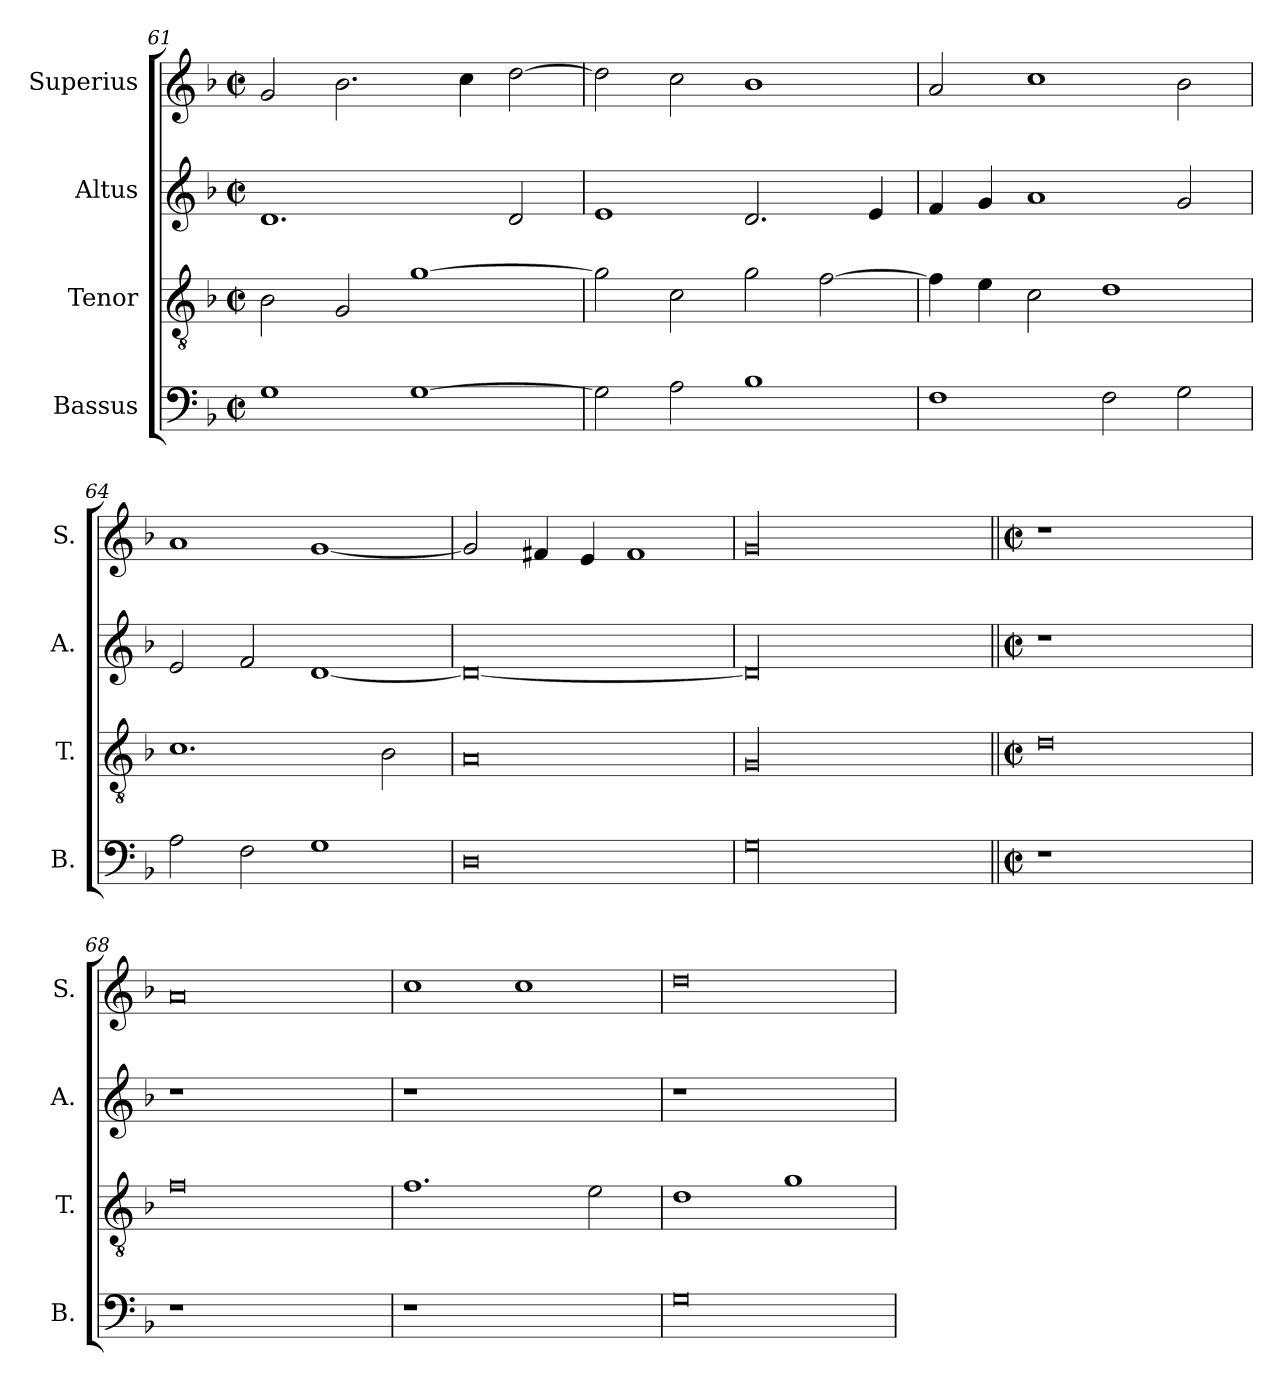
**kern	**kern	**kern	**kern
*part4	*part3	*part2	*part1
*staff4	*staff3	*staff2	*staff1
*I"Bassus	*I"Tenor	*I"Altus	*I"Superius
*I'B.	*I'T.	*I'A.	*I'S.
*clefF4	*clefGv2	*clefG2	*clefG2
*	*ITrd7c12	*	*
*k[b-]	*k[b-]	*k[b-]	*k[b-]
*F:	*F:	*F:	*F:
*M2/2	*M2/2	*M2/2	*M2/2
*met(c|)	*met(c|)	*met(c|)	*met(c|)
=61	=61	=61	=61
1Gi	2BB-i\	1.di	2gi/
.	2GGi/	.	2.b-i\
[>1Gi	[>1Gi	.	.
.	.	.	4cci\
.	.	2di/	[>2ddi\
=62	=62	=62	=62
2Gi\]	2Gi\]	1ei	2ddi\]
2Ai\	2Ci\	.	2cci\
1B-i	2Gi\	2.di/	1b-i
.	[>2Fi\	.	.
.	.	4ei/	.
!!LO:PB:g=z
=63	=63	=63	=63
1Fi	4Fi\]	4fi/	2ai/
.	4Ei\	4gi/	.
.	2Ci\	1ai	1cci
2Fi\	1Di	.	.
2Gi\	.	2gi/	2b-i\
=64	=64	=64	=64
2Ai\	1.Ci	2ei/	1ai
2Fi\	.	2fi/	.
1Gi	.	[<1di	[<1gi
.	2BB-i\	.	.
=65	=65	=65	=65
0Di	0AAi	0di_<	2gi/]
.	.	.	4f#Xi/
.	.	.	4ei/
.	.	.	1f#i
=66	=66	=66	=66
00Gi	00GGi	00di]	00gi
!!LO:LB:g=z
=67||	=67||	=67||	=67||
*M2/2	*M2/2	*M2/2	*M2/2
*met(c|)	*met(c|)	*met(c|)	*met(c|)
!LO:N:vis=1	!	!LO:N:vis=1	!LO:N:vis=1
1r	0Di	1r	1r
1ryy	.	1ryy	1ryy
=68	=68	=68	=68
!LO:N:vis=1	!	!LO:N:vis=1	!
1r	0Fi	1r	0ai
1ryy	.	1ryy	.
=69	=69	=69	=69
!LO:N:vis=1	!	!LO:N:vis=1	!
1r	1.Fi	1r	1cci
1ryy	.	1ryy	1cci
.	2Ei\	.	.
=70	=70	=70	=70
!	!	!LO:N:vis=1	!
0Gi	1Di	1r	0ddi
.	1Gi	1ryy	.
=	=	=	=
*-	*-	*-	*-
